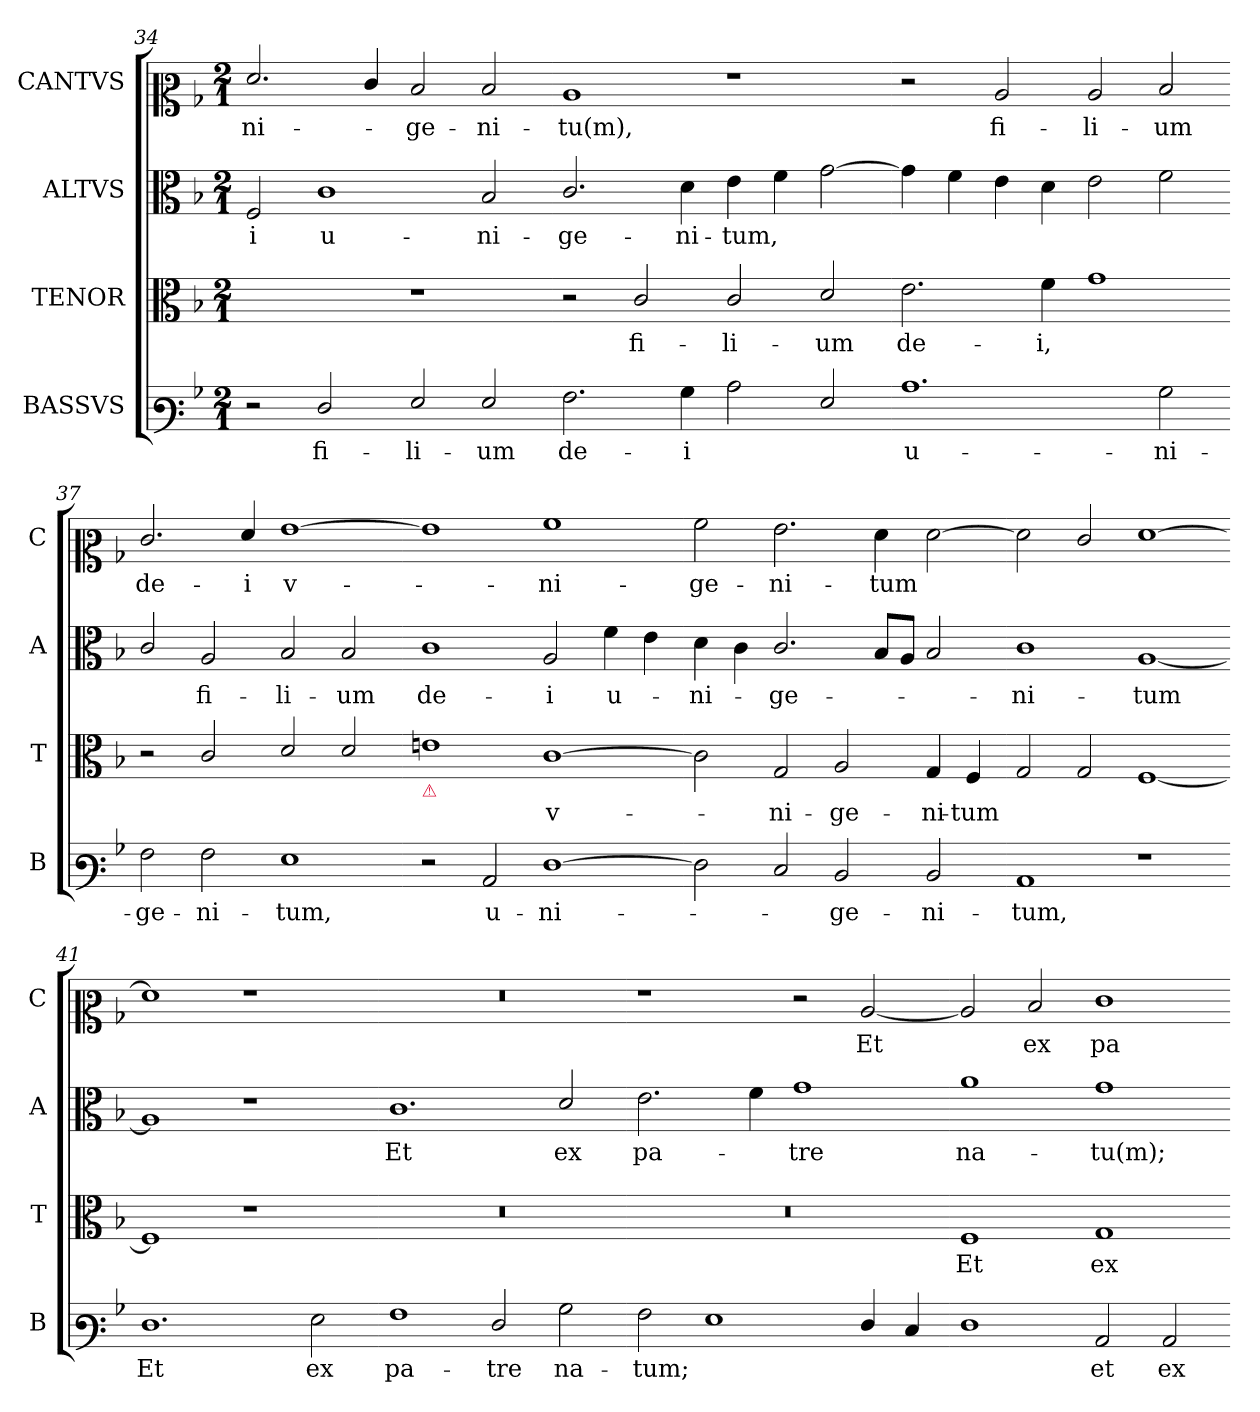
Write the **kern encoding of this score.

**kern	**text	**kern	**text	**kern	**text	**kern	**text
*part4	*part4	*part3	*part3	*part2	*part2	*part1	*part1
*staff4	*staff4	*staff3	*staff3	*staff2	*staff2	*staff1	*staff1
*I"BASSVS	*	*I"TENOR	*	*I"ALTVS	*	*I"CANTVS	*
*I'B	*	*I'T	*	*I'A	*	*I'C	*
*clefF3	*	*clefC3	*	*clefC3	*	*clefC2	*
*k[b-]	*	*k[b-]	*	*k[b-]	*	*k[b-]	*
*F:	*	*F:	*	*F:	*	*F:	*
*M2/1	*	*M2/1	*	*M2/1	*	*M2/1	*
=34	=34	=34	=34	=34	=34	=34	=34
2r	.	1ryy	.	2F/	-i	2.f/	-ni-
2F/	fi-	.	.	1c	u-	.	.
.	.	.	.	.	.	4e/	.
2G/	-li-	1r	.	.	.	2d/	-ge-
2G/	-um	.	.	2B-/	-ni-	2d/	-ni-
=35-	=35-	=35-	=35-	=35-	=35-	=35-	=35-
2.A\	de-	2r	.	2.c/	-ge-	1c	-tu(m),
.	.	2c/	fi-	.	.	.	.
4B-\	-i	.	.	4d\	-ni-	.	.
2c\	.	2c/	-li-	4e\	-tum,	1r	.
.	.	.	.	4f\	.	.	.
2G/	.	2d/	-um	[2g\	.	.	.
=36-	=36-	=36-	=36-	=36-	=36-	=36-	=36-
1.c	u-	2.e\	de-	4g\]	.	2r	.
.	.	.	.	4f\	.	.	.
.	.	.	.	4e\	.	2c/	fi-
.	.	4f\	-i,	4d\	.	.	.
.	.	1g	.	2e\	.	2c/	-li-
2B-\	-ni-	.	.	2f\	.	2d/	-um
=37-	=37-	=37-	=37-	=37-	=37-	=37-	=37-
2A\	-ge-	2r	.	2c/	.	2.e/	de-
!	!	!	!	!	!LO:LY:i	!	!
2A\	-ni-	2c/	.	2A/	fi-	.	.
.	.	.	.	.	.	4f/	-i
!	!	!	!	!	!LO:LY:i	!	!
1G	-tum,	2d/	.	2B-/	-li-	[1g	v-
!	!	!	!	!	!LO:LY:i	!	!
.	.	2d/	.	2B-/	-um	.	.
=38-	=38-	=38-	=38-	=38-	=38-	=38-	=38-
!	!	!LO:TX:b:color=crimson:t=⚠	!	!	!	!	!
!	!	!	!	!	!LO:LY:i	!	!
2r	.	1en	.	1c	de-	1g]	.
!	!LO:LY:i	!	!	!	!	!	!
2C/	u-	.	.	.	.	.	.
!	!LO:LY:i	!	!	!	!LO:LY:i	!	!
[1F	-ni-	[1c	v-	2A/	-i	1a	-ni-
!	!	!	!	!	!LO:LY:i	!	!
.	.	.	.	4f\	u-	.	.
.	.	.	.	4e\	.	.	.
=39-	=39-	=39-	=39-	=39-	=39-	=39-	=39-
!	!	!	!	!	!LO:LY:i	!	!
2F]	.	2c]	.	4d\	-ni-	2a\	-ge-
.	.	.	.	4c\	.	.	.
!	!	!	!	!	!LO:LY:i	!	!
2E/	.	2G/	-ni-	2.c/	-ge-	2.g\	-ni-
!	!LO:LY:i	!	!	!	!	!	!
2D/	-ge-	2A/	-ge-	.	.	.	.
.	.	.	.	8B-/L	.	4f\	-tum
.	.	.	.	8A/J	.	.	.
!	!LO:LY:i	!	!	!	!	!	!
2D/	-ni-	4G/	-ni-	2B-/	.	[2f\	.
.	.	4F/	-tum	.	.	.	.
=40-	=40-	=40-	=40-	=40-	=40-	=40-	=40-
!	!LO:LY:i	!	!	!	!LO:LY:i	!	!
1C	-tum,	2G/	.	1c	-ni-	2f\]	.
.	.	2G/	.	.	.	2e/	.
!	!	!	!	!	!LO:LY:i	!	!
1r	.	[1F	.	[1A	-tum	[1f	.
=41-	=41-	=41-	=41-	=41-	=41-	=41-	=41-
1.F	Et	1F]	.	1A]	.	1f]	.
.	.	1r	.	1r	.	1r	.
2G\	ex	.	.	.	.	.	.
=42-	=42-	=42-	=42-	=42-	=42-	=42-	=42-
1A	pa-	0r	.	1.c	Et	0r	.
2F/	-tre	.	.	.	.	.	.
2B-\	na-	.	.	2d/	ex	.	.
=43-	=43-	=43-	=43-	=43-	=43-	=43-	=43-
2A\	-tum;	0r	.	2.e\	pa-	1r	.
1G	.	.	.	.	.	.	.
.	.	.	.	4f\	.	.	.
.	.	.	.	1g	-tre	2r	.
4F/	.	.	.	.	.	[2c/	Et
4E/	.	.	.	.	.	.	.
=44-	=44-	=44-	=44-	=44-	=44-	=44-	=44-
1F	.	1F	Et	1a	na-	2c/]	.
.	.	.	.	.	.	2d/	ex
!	!LO:LY:i	!	!	!	!	!	!
2C/	et	1G	ex	1g	-tu(m);	1e	pa-
!	!LO:LY:i	!	!	!	!	!	!
2C/	ex	.	.	.	.	.	.
=-	=-	=-	=-	=-	=-	=-	=-
*-	*-	*-	*-	*-	*-	*-	*-
